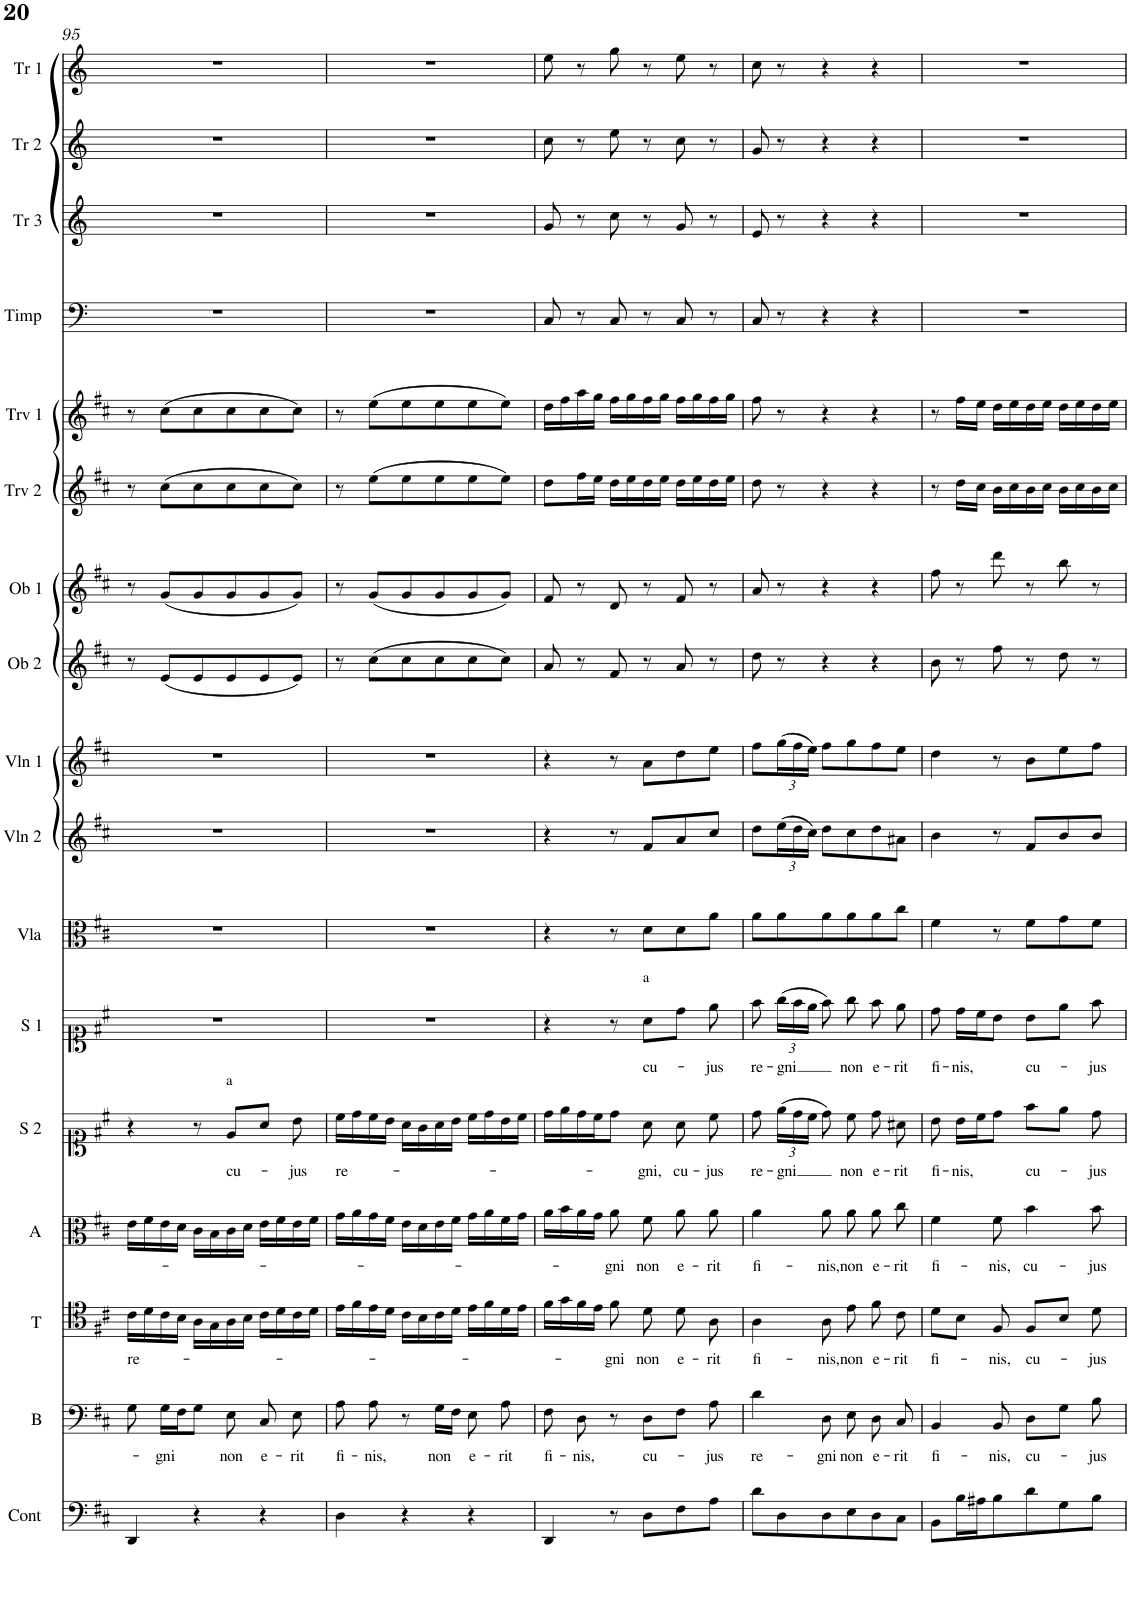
**kern	**kern	**text	**kern	**text	**kern	**text	**kern	**text	**kern	**text	**kern	**kern	**kern	**kern	**kern	**kern	**kern	**kern	**kern	**kern	**kern
*part17	*part16	*part16	*part15	*part15	*part14	*part14	*part13	*part13	*part12	*part12	*part11	*part10	*part9	*part8	*part7	*part6	*part5	*part4	*part3	*part2	*part1
*staff17	*staff16	*staff16	*staff15	*staff15	*staff14	*staff14	*staff13	*staff13	*staff12	*staff12	*staff11	*staff10	*staff9	*staff8	*staff7	*staff6	*staff5	*staff4	*staff3	*staff2	*staff1
*I"Continuo	*I"Bass	*	*I"Tenor	*	*I"Alto	*	*I"Soprano 2	*	*I"Soprano 1	*	*I"Viola	*I"Violin 2	*I"Violin 1	*I"Oboe 2	*I"Oboe 1	*I"Traverso 2	*I"Traverso 1	*I"Timpani	*I"Tromba 3	*I"Tromba 2	*I"Tromba 1
*I'Cont	*I'B	*	*I'T	*	*I'A	*	*I'S 2	*	*I'S 1	*	*I'Vla	*I'Vln 2	*I'Vln 1	*I'Ob 2	*I'Ob 1	*I'Trv 2	*I'Trv 1	*I'Timp	*I'Tr 3	*I'Tr 2	*I'Tr 1
!!LO:PB:g=z
*clefF4	*clefF4	*	*clefC4	*	*clefC3	*	*clefC1	*	*clefC1	*	*clefC3	*clefG2	*clefG2	*clefG2	*clefG2	*clefG2	*clefG2	*clefF4	*clefG2	*clefG2	*clefG2
*	*	*	*	*	*	*	*	*	*	*	*	*	*	*	*	*	*	*Trd-1c-2	*Trd-1c-2	*Trd-1c-2	*Trd-1c-2
*k[f#c#]	*k[f#c#]	*	*k[f#c#]	*	*k[f#c#]	*	*k[f#c#]	*	*k[f#c#]	*	*k[f#c#]	*k[f#c#]	*k[f#c#]	*k[f#c#]	*k[f#c#]	*k[f#c#]	*k[f#c#]	*k[]	*k[]	*k[]	*k[]
*M3/4	*M3/4	*	*M3/4	*	*M3/4	*	*M3/4	*	*M3/4	*	*M3/4	*M3/4	*M3/4	*M3/4	*M3/4	*M3/4	*M3/4	*M3/4	*M3/4	*M3/4	*M3/4
=95	=95	=95	=95	=95	=95	=95	=95	=95	=95	=95	=95	=95	=95	=95	=95	=95	=95	=95	=95	=95	=95
!	!	!	!	!LO:LY:b	!	!	!	!	!	!	!	!	!	!	!	!	!	!	!	!	!
4DD/	8G\	.	16c#\LL	re-	16e\LL	.	4r	.	2.r	.	2.r	2.r	2.r	8r	8r	8r	8r	2.r	2.r	2.r	2.r
.	.	.	16d\	.	16f#\	.	.	.	.	.	.	.	.	.	.	.	.	.	.	.	.
!	!	!LO:LY:b	!	!	!	!	!	!	!	!	!	!	!	!	!	!	!	!	!	!	!
.	16G\LL	gni	16c#\	.	16e\	.	.	.	.	.	.	.	.	(8e/L	(8g/L	(8cc#\L	(8cc#\L	.	.	.	.
.	16F#\J	.	16B\JJ	.	16d\JJ	.	.	.	.	.	.	.	.	.	.	.	.	.	.	.	.
4r	8G\J	.	16A\LL	.	16c#\LL	.	8r	.	.	.	.	.	.	8e/	8g/	8cc#\	8cc#\	.	.	.	.
.	.	.	16G\	.	16B\	.	.	.	.	.	.	.	.	.	.	.	.	.	.	.	.
!	!	!	!	!	!	!	!LO:TX:a:t=a	!	!	!	!	!	!	!	!	!	!	!	!	!	!
!	!	!LO:LY:b	!	!	!	!	!	!LO:LY:b	!	!	!	!	!	!	!	!	!	!	!	!	!
.	8E\	non	16A\	.	16c#\	.	8e/L	cu-	.	.	.	.	.	8e/	8g/	8cc#\	8cc#\	.	.	.	.
.	.	.	16B\JJ	.	16d\JJ	.	.	.	.	.	.	.	.	.	.	.	.	.	.	.	.
!	!	!LO:LY:b	!	!	!	!	!	!	!	!	!	!	!	!	!	!	!	!	!	!	!
4r	8C#/	e-	16c#\LL	.	16e\LL	.	8a/J	.	.	.	.	.	.	8e/	8g/	8cc#\	8cc#\	.	.	.	.
.	.	.	16d\	.	16f#\	.	.	.	.	.	.	.	.	.	.	.	.	.	.	.	.
!	!	!LO:LY:b	!	!	!	!	!	!LO:LY:b	!	!	!	!	!	!	!	!	!	!	!	!	!
.	8E\	-rit	16c#\	.	16e\	.	8b\	-jus	.	.	.	.	.	8e/J)	8g/J)	8cc#\J)	8cc#\J)	.	.	.	.
.	.	.	16d\JJ	.	16f#\JJ	.	.	.	.	.	.	.	.	.	.	.	.	.	.	.	.
=96	=96	=96	=96	=96	=96	=96	=96	=96	=96	=96	=96	=96	=96	=96	=96	=96	=96	=96	=96	=96	=96
!	!	!LO:LY:b	!	!	!	!	!	!LO:LY:b	!	!	!	!	!	!	!	!	!	!	!	!	!
4D\	8A\	fi-	16e\LL	.	16g\LL	.	16cc#\LL	re-	2.r	.	2.r	2.r	2.r	8r	8r	8r	8r	2.r	2.r	2.r	2.r
.	.	.	16f#\	.	16a\	.	16dd\	.	.	.	.	.	.	.	.	.	.	.	.	.	.
!	!	!LO:LY:b	!	!	!	!	!	!	!	!	!	!	!	!	!	!	!	!	!	!	!
.	8A\	-nis,	16e\	.	16g\	.	16cc#\	.	.	.	.	.	.	(8cc#\L	(8g/L	(8ee\L	(8ee\L	.	.	.	.
.	.	.	16d\JJ	.	16f#\JJ	.	16b\JJ	.	.	.	.	.	.	.	.	.	.	.	.	.	.
4r	8r	.	16c#\LL	.	16e\LL	.	16a\LL	.	.	.	.	.	.	8cc#\	8g/	8ee\	8ee\	.	.	.	.
.	.	.	16B\	.	16d\	.	16g\	.	.	.	.	.	.	.	.	.	.	.	.	.	.
!	!	!LO:LY:b	!	!	!	!	!	!	!	!	!	!	!	!	!	!	!	!	!	!	!
.	16G\LL	non	16c#\	.	16e\	.	16a\	.	.	.	.	.	.	8cc#\	8g/	8ee\	8ee\	.	.	.	.
.	16F#\JJ	.	16d\JJ	.	16f#\JJ	.	16b\JJ	.	.	.	.	.	.	.	.	.	.	.	.	.	.
!	!	!LO:LY:b	!	!	!	!	!	!	!	!	!	!	!	!	!	!	!	!	!	!	!
4r	8E\	e-	16e\LL	.	16g\LL	.	16cc#\LL	.	.	.	.	.	.	8cc#\	8g/	8ee\	8ee\	.	.	.	.
.	.	.	16f#\	.	16a\	.	16dd\	.	.	.	.	.	.	.	.	.	.	.	.	.	.
!	!	!LO:LY:b	!	!	!	!	!	!	!	!	!	!	!	!	!	!	!	!	!	!	!
.	8A\	-rit	16d\	.	16f#\	.	16b\	.	.	.	.	.	.	8cc#\J)	8g/J)	8ee\J)	8ee\J)	.	.	.	.
.	.	.	16e\JJ	.	16g\JJ	.	16cc#\JJ	.	.	.	.	.	.	.	.	.	.	.	.	.	.
=97	=97	=97	=97	=97	=97	=97	=97	=97	=97	=97	=97	=97	=97	=97	=97	=97	=97	=97	=97	=97	=97
!	!	!LO:LY:b	!	!	!	!	!	!	!	!	!	!	!	!	!	!	!	!	!	!	!
4DD/	8F#\	fi-	16f#\LL	.	16a\LL	.	16dd\LL	.	4r	.	4r	4r	4r	8a/	8f#/	8dd\L	16dd\LL	8C/	8g/	8cc\	8ee\
.	.	.	16g\	.	16b\	.	16ee\	.	.	.	.	.	.	.	.	.	16ff#\	.	.	.	.
!	!	!LO:LY:b	!	!	!	!	!	!	!	!	!	!	!	!	!	!	!	!	!	!	!
.	8D\	-nis,	16f#\	.	16a\	.	16dd\	.	.	.	.	.	.	8r	8r	16ff#\L	16aa\	8r	8r	8r	8r
.	.	.	16e\JJ	.	16g\JJ	.	16cc#\J	.	.	.	.	.	.	.	.	16ee\JJ	16gg\JJ	.	.	.	.
!	!	!	!	!LO:LY:b	!	!LO:LY:b	!	!	!	!	!	!	!	!	!	!	!	!	!	!	!
8r	8r	.	8f#\	-gni	8a\	-gni	8dd\J	.	8r	.	8r	8r	8r	8f#/	8d/	16dd\LL	16ff#\LL	8C/	8cc\	8ee\	8gg\
.	.	.	.	.	.	.	.	.	.	.	.	.	.	.	.	16ee\	16gg\	.	.	.	.
!	!	!	!	!	!	!	!	!	!LO:TX:a:t=a	!	!	!	!	!	!	!	!	!	!	!	!
!	!	!LO:LY:b	!	!LO:LY:b	!	!LO:LY:b	!	!LO:LY:b	!	!LO:LY:b	!	!	!	!	!	!	!	!	!	!	!
8D\L	8D\L	cu-	8d\	non	8f#\	non	8a\	-gni,	8a\L	cu-	8d\L	8f#/L	8a\L	8r	8r	16dd\	16ff#\	8r	8r	8r	8r
.	.	.	.	.	.	.	.	.	.	.	.	.	.	.	.	16ee\JJ	16gg\JJ	.	.	.	.
!	!	!	!	!LO:LY:b	!	!LO:LY:b	!	!LO:LY:b	!	!	!	!	!	!	!	!	!	!	!	!	!
8F#\	8F#\J	.	8d\	e-	8a\	e-	8a\	cu-	8dd\J	.	8d\	8a/	8dd\	8a/	8f#/	16dd\LL	16ff#\LL	8C/	8g/	8cc\	8ee\
.	.	.	.	.	.	.	.	.	.	.	.	.	.	.	.	16ee\	16gg\	.	.	.	.
!	!	!LO:LY:b	!	!LO:LY:b	!	!LO:LY:b	!	!LO:LY:b	!	!LO:LY:b	!	!	!	!	!	!	!	!	!	!	!
8A\J	8A\	-jus	8A\	-rit	8a\	-rit	8cc#\	-jus	8ee\	-jus	8a\J	8cc#/J	8ee\J	8r	8r	16dd\	16ff#\	8r	8r	8r	8r
.	.	.	.	.	.	.	.	.	.	.	.	.	.	.	.	16ee\JJ	16gg\JJ	.	.	.	.
=98	=98	=98	=98	=98	=98	=98	=98	=98	=98	=98	=98	=98	=98	=98	=98	=98	=98	=98	=98	=98	=98
!	!	!LO:LY:b	!	!LO:LY:b	!	!LO:LY:b	!	!LO:LY:b	!	!LO:LY:b	!	!	!	!	!	!	!	!	!	!	!
8d\L	4d\	re-	4A\	fi-	4a\	fi-	8dd\	re-	8ff#\	re-	8a\L	8dd\L	8ff#\L	8dd\	8a/	8dd\	8ff#\	8C/	8e/	8g/	8cc\
*	*	*	*	*	*	*	*Xbrackettup	*	*	*	*	*	*	*	*	*	*	*	*	*	*
!	!	!	!	!	!	!	!	!LO:LY:b	!	!	!	!	!	!	!	!	!	!	!	!	!
*	*	*	*	*	*	*	*	*	*Xbrackettup	*	*	*	*	*	*	*	*	*	*	*	*
!	!	!	!	!	!	!	!	!	!	!LO:LY:b	!	!	!	!	!	!	!	!	!	!	!
*	*	*	*	*	*	*	*	*	*	*	*	*Xbrackettup	*Xbrackettup	*	*	*	*	*	*	*	*
8D\	.	.	.	.	.	.	(24ee\LL	-gni	(24gg\LL	-gni	8a\	(24ee\L	(24gg\L	8r	8r	8r	8r	8r	8r	8r	8r
.	.	.	.	.	.	.	24dd\	.	24ff#\	.	.	24dd\	24ff#\	.	.	.	.	.	.	.	.
.	.	.	.	.	.	.	24cc#\JJ	.	24ee\JJ	.	.	24cc#\JJ)	24ee\JJ)	.	.	.	.	.	.	.	.
!	!	!LO:LY:b	!	!LO:LY:b	!	!LO:LY:b	!	!	!	!	!	!	!	!	!	!	!	!	!	!	!
8D\	8D\	-gni	8A\	-nis,	8a\	-nis,	8dd\)	.	8ff#\)	.	8a\	8dd\L	8ff#\L	4r	4r	4r	4r	4r	4r	4r	4r
!	!	!LO:LY:b	!	!LO:LY:b	!	!LO:LY:b	!	!LO:LY:b	!	!LO:LY:b	!	!	!	!	!	!	!	!	!	!	!
8E\	8E\	non	8e\	non	8a\	non	8cc#\	non	8gg\	non	8a\	8cc#\	8gg\	.	.	.	.	.	.	.	.
!	!	!LO:LY:b	!	!LO:LY:b	!	!LO:LY:b	!	!LO:LY:b	!	!LO:LY:b	!	!	!	!	!	!	!	!	!	!	!
8D\	8D\	e-	8f#\	e-	8a\	e-	8dd\	e-	8ff#\	e-	8a\	8dd\	8ff#\	4r	4r	4r	4r	4r	4r	4r	4r
!	!	!LO:LY:b	!	!LO:LY:b	!	!LO:LY:b	!	!LO:LY:b	!	!LO:LY:b	!	!	!	!	!	!	!	!	!	!	!
8C#\J	8C#/	-rit	8c#\	-rit	8cc#\	-rit	8a#X\	-rit	8ee\	-rit	8cc#\J	8a#X\J	8ee\J	.	.	.	.	.	.	.	.
=99	=99	=99	=99	=99	=99	=99	=99	=99	=99	=99	=99	=99	=99	=99	=99	=99	=99	=99	=99	=99	=99
!	!	!LO:LY:b	!	!LO:LY:b	!	!LO:LY:b	!	!LO:LY:b	!	!LO:LY:b	!	!	!	!	!	!	!	!	!	!	!
8BB\L	4BB/	fi-	8d\L	fi-	4f#\	fi-	8b\	fi-	8dd\	fi-	4f#\	4b\	4dd\	8b\	8ff#\	8r	8r	2.r	2.r	2.r	2.r
!	!	!	!	!	!	!	!	!LO:LY:b	!	!LO:LY:b	!	!	!	!	!	!	!	!	!	!	!
16B\L	.	.	8B\J	.	.	.	16b\LL	-nis,	16dd\LL	-nis,	.	.	.	8r	8r	16dd\LL	16ff#\LL	.	.	.	.
16A#X\J	.	.	.	.	.	.	16cc#\J	.	16cc#\J	.	.	.	.	.	.	16cc#\JJ	16ee\JJ	.	.	.	.
!	!	!LO:LY:b	!	!LO:LY:b	!	!LO:LY:b	!	!	!	!	!	!	!	!	!	!	!	!	!	!	!
8B\	8BB/	-nis,	8F#/	-nis,	8f#\	-nis,	8dd\J	.	8b\J	.	8r	8r	8r	8ff#\	8ddd\	16b\LL	16dd\LL	.	.	.	.
.	.	.	.	.	.	.	.	.	.	.	.	.	.	.	.	16cc#\	16ee\	.	.	.	.
!	!	!LO:LY:b	!	!LO:LY:b	!	!LO:LY:b	!	!LO:LY:b	!	!LO:LY:b	!	!	!	!	!	!	!	!	!	!	!
8d\	8D\L	cu-	8F#/L	cu-	4b\	cu-	8ff#\L	cu-	8b\L	cu-	8f#\L	8f#/L	8b\L	8r	8r	16b\	16dd\	.	.	.	.
.	.	.	.	.	.	.	.	.	.	.	.	.	.	.	.	16cc#\JJ	16ee\JJ	.	.	.	.
8G\	8G\J	.	8B/J	.	.	.	8ee\J	.	8ee\J	.	8g\	8b/	8ee\	8dd\	8bb\	16b\LL	16dd\LL	.	.	.	.
.	.	.	.	.	.	.	.	.	.	.	.	.	.	.	.	16cc#\	16ee\	.	.	.	.
!	!	!LO:LY:b	!	!LO:LY:b	!	!LO:LY:b	!	!LO:LY:b	!	!LO:LY:b	!	!	!	!	!	!	!	!	!	!	!
8B\J	8B\	-jus	8d\	-jus	8b\	-jus	8dd\	-jus	8ff#\	-jus	8f#\J	8b/J	8ff#\J	8r	8r	16b\	16dd\	.	.	.	.
.	.	.	.	.	.	.	.	.	.	.	.	.	.	.	.	16cc#\JJ	16ee\JJ	.	.	.	.
=	=	=	=	=	=	=	=	=	=	=	=	=	=	=	=	=	=	=	=	=	=
*-	*-	*-	*-	*-	*-	*-	*-	*-	*-	*-	*-	*-	*-	*-	*-	*-	*-	*-	*-	*-	*-
